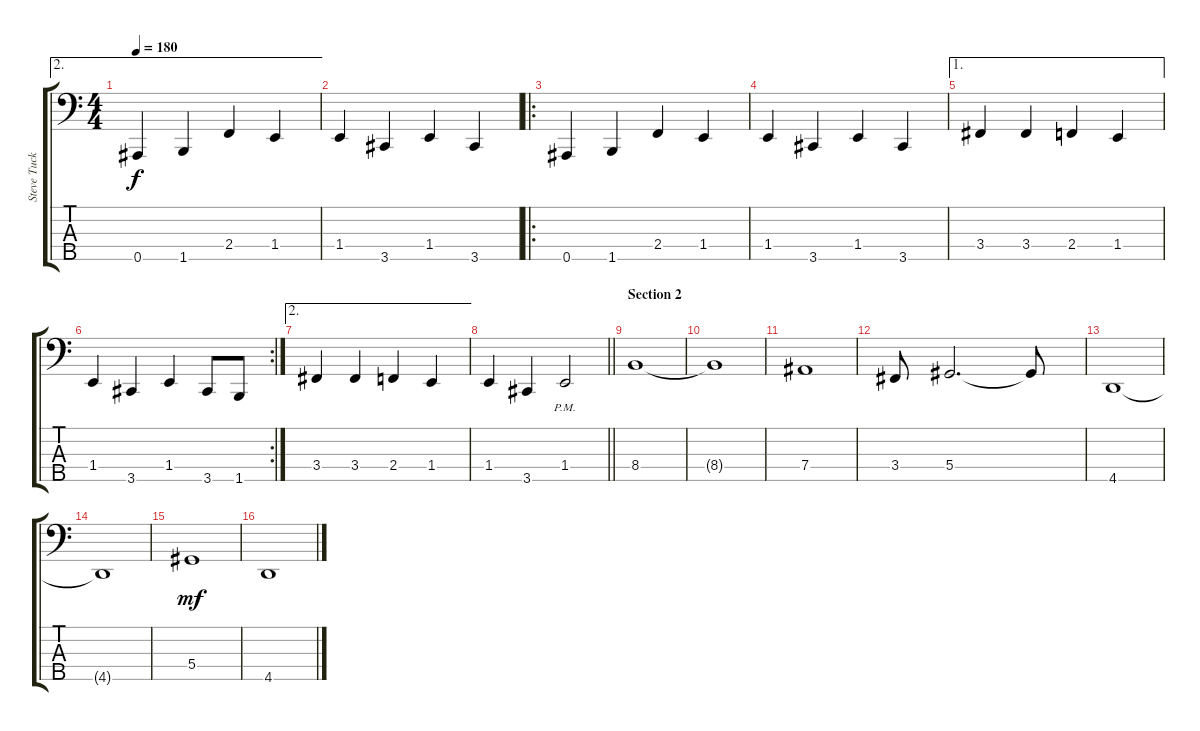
\track ("Steve Tucker" "Steve Tuck") {instrument electricbasspick}
\staff {score tabs}
\tuning (Gb2 Db2 Ab1 Eb1 Bb0) {hide}
\ae 2
\ts (4 4)
\tempo 180
\clef f4
\ks c
0.5.4{dy f} 1.5.4 2.4.4 1.4.4 |
1.4.4 3.5.4 1.4.4 3.5.4 |
\ro
0.5.4 1.5.4 2.4.4 1.4.4 |
1.4.4 3.5.4 1.4.4 3.5.4 |
\ae 1
3.4.4 3.4.4 2.4.4 1.4.4 |
\rc 2
1.4.4 3.5.4 1.4.4 3.5.8 1.5.8 |
\ae 2
3.4.4 3.4.4 2.4.4 1.4.4 |
\barLineRight lightlight
1.4.4 3.5.4 1.4{pm}.2 |
\section ("" "Section 2")
8.4.1 |
8.4{t}.1 |
7.4.1 |
3.4.8 5.4.2{d} 5.4{t}.8 |
4.5.1 |
4.5{t}.1 |
5.4.1{dy mf} |
4.5.1
